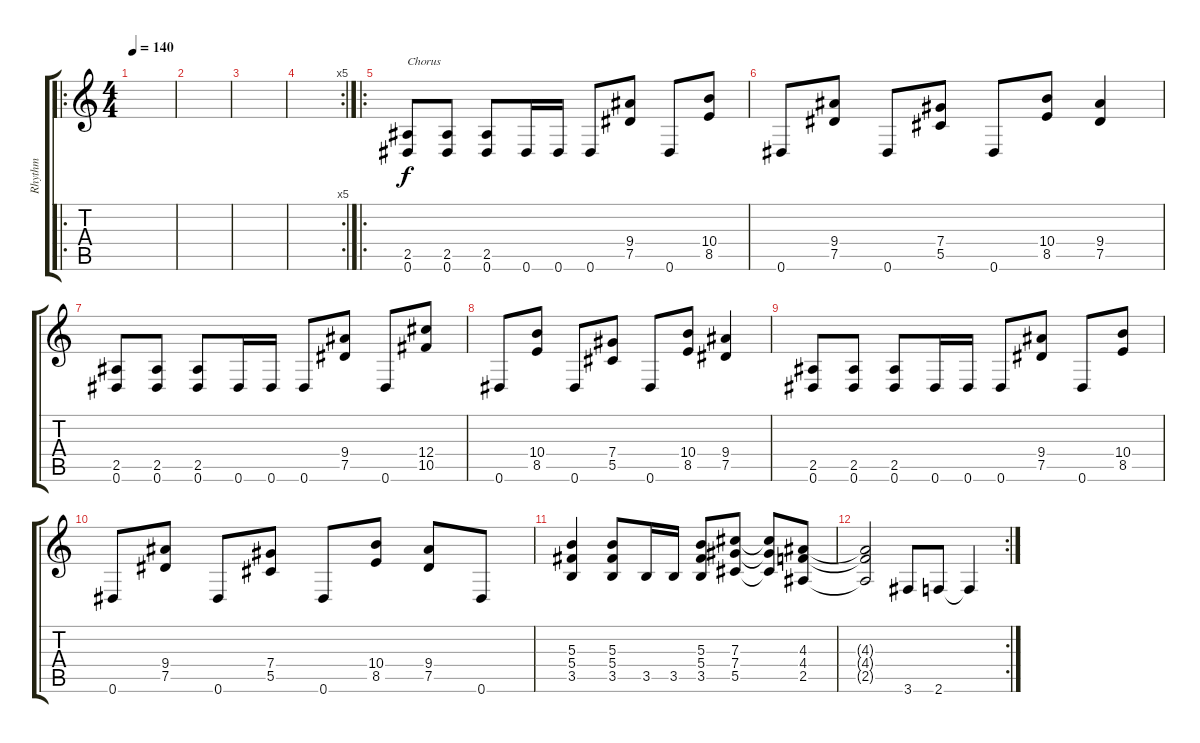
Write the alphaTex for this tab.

\track ("Rhythm" "Rhythm") {instrument distortionguitar}
\staff {score tabs}
\tuning (Eb4 Bb3 Gb3 Db3 Ab2 Eb2) {hide}
\ro
\ts (4 4)
\tempo 140
\clef g2
\ks c
|
|
|
\rc 5
|
\ro
(2.5 0.6).8{txt "Chorus"} (2.5 0.6).8 (2.5 0.6).8 0.6.16 0.6.16 0.6.8 (9.4 7.5).8 0.6.8 (10.4 8.5).8 |
0.6.8 (9.4 7.5).8 0.6.8 (7.4 5.5).8 0.6.8 (10.4 8.5).8 (9.4 7.5).4 |
(2.5 0.6).8 (2.5 0.6).8 (2.5 0.6).8 0.6.16 0.6.16 0.6.8 (9.4 7.5).8 0.6.8 (12.4 10.5).8 |
0.6.8 (10.4 8.5).8 0.6.8 (7.4 5.5).8 0.6.8 (10.4 8.5).8 (9.4 7.5).4 |
(2.5 0.6).8 (2.5 0.6).8 (2.5 0.6).8 0.6.16 0.6.16 0.6.8 (9.4 7.5).8 0.6.8 (10.4 8.5).8 |
0.6.8 (9.4 7.5).8 0.6.8 (7.4 5.5).8 0.6.8 (10.4 8.5).8 (9.4 7.5).8 0.6.8 |
(5.3 5.4 3.5).4 (5.3 5.4 3.5).8 3.5.16 3.5.16 (5.3 5.4 3.5).8 (7.3 7.4 5.5).8 (7.3{t} 7.4{t} 5.5{t}).8 (4.3 4.4 2.5).8 |
\rc 2
(4.3{t} 4.4{t} 2.5{t}).2 3.6.8 2.6.8 2.6{t}.4
